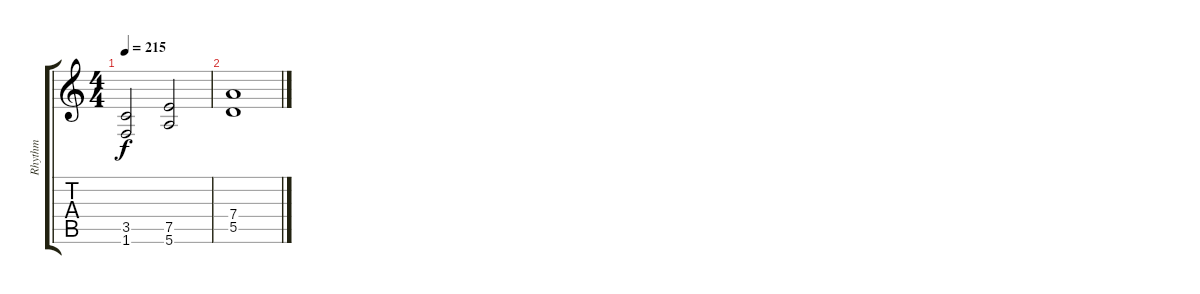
\track ("Rhythm" "Rhythm") {instrument distortionguitar}
\staff {score tabs}
\tuning (E4 B3 G3 D3 A2 E2) {hide}
\ts (4 4)
\tempo 215
\clef g2
\ks c
(3.5 1.6).2{dy f} (7.5 5.6).2 |
(7.4 5.5).1
